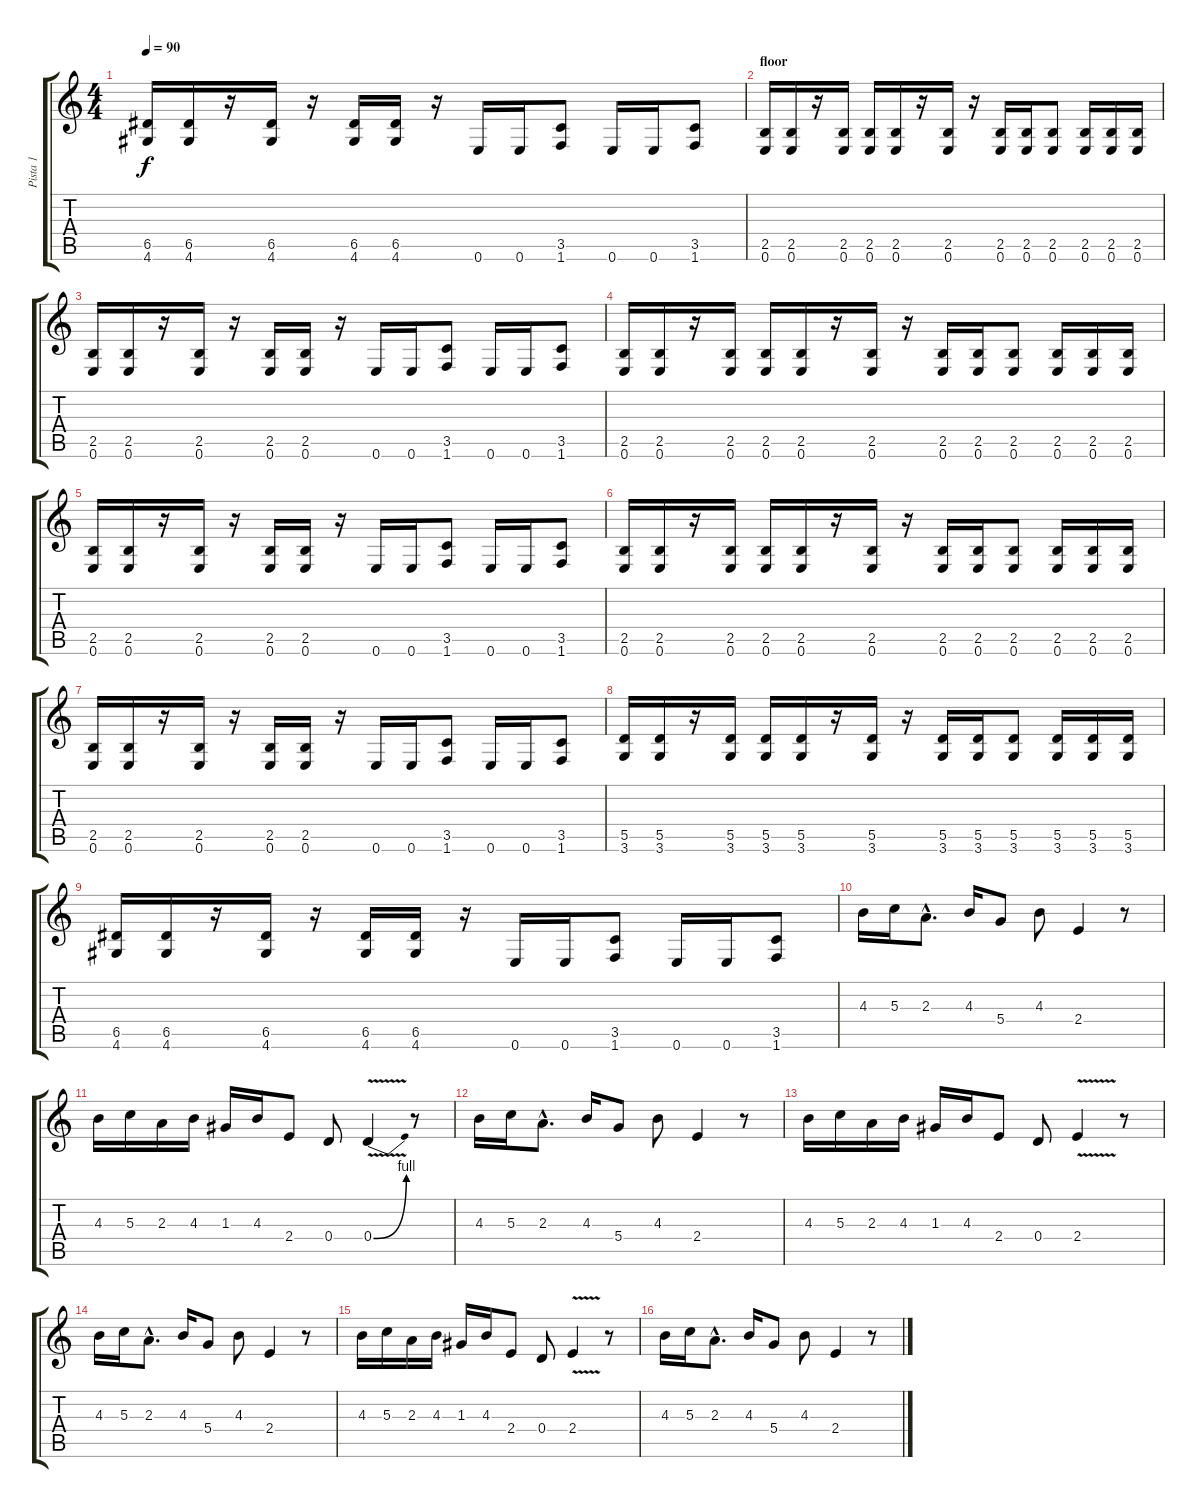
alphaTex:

\track ("Pista 1" "Pista 1") {instrument overdrivenguitar}
\staff {score tabs}
\tuning (E4 B3 G3 D3 A2 E2) {hide}
\ts (4 4)
\tempo 90
\clef g2
\ks c
(6.5 4.6).16{dy f} (6.5 4.6).16 r.16 (6.5 4.6).16 r.16 (6.5 4.6).16 (6.5 4.6).16 r.16 0.6.16 0.6.16 (3.5 1.6).8 0.6.16 0.6.16 (3.5 1.6).8 |
\section ("" "floor")
(2.5 0.6).16 (2.5 0.6).16 r.16 (2.5 0.6).16 (2.5 0.6).16 (2.5 0.6).16 r.16 (2.5 0.6).16 r.16 (2.5 0.6).16 (2.5 0.6).16 (2.5 0.6).8 (2.5 0.6).16 (2.5 0.6).16 (2.5 0.6).16 |
(2.5 0.6).16 (2.5 0.6).16 r.16 (2.5 0.6).16 r.16 (2.5 0.6).16 (2.5 0.6).16 r.16 0.6.16 0.6.16 (3.5 1.6).8 0.6.16 0.6.16 (3.5 1.6).8 |
(2.5 0.6).16 (2.5 0.6).16 r.16 (2.5 0.6).16 (2.5 0.6).16 (2.5 0.6).16 r.16 (2.5 0.6).16 r.16 (2.5 0.6).16 (2.5 0.6).16 (2.5 0.6).8 (2.5 0.6).16 (2.5 0.6).16 (2.5 0.6).16 |
(2.5 0.6).16 (2.5 0.6).16 r.16 (2.5 0.6).16 r.16 (2.5 0.6).16 (2.5 0.6).16 r.16 0.6.16 0.6.16 (3.5 1.6).8 0.6.16 0.6.16 (3.5 1.6).8 |
(2.5 0.6).16 (2.5 0.6).16 r.16 (2.5 0.6).16 (2.5 0.6).16 (2.5 0.6).16 r.16 (2.5 0.6).16 r.16 (2.5 0.6).16 (2.5 0.6).16 (2.5 0.6).8 (2.5 0.6).16 (2.5 0.6).16 (2.5 0.6).16 |
(2.5 0.6).16 (2.5 0.6).16 r.16 (2.5 0.6).16 r.16 (2.5 0.6).16 (2.5 0.6).16 r.16 0.6.16 0.6.16 (3.5 1.6).8 0.6.16 0.6.16 (3.5 1.6).8 |
(5.5 3.6).16 (5.5 3.6).16 r.16 (5.5 3.6).16 (5.5 3.6).16 (5.5 3.6).16 r.16 (5.5 3.6).16 r.16 (5.5 3.6).16 (5.5 3.6).16 (5.5 3.6).8 (5.5 3.6).16 (5.5 3.6).16 (5.5 3.6).16 |
(6.5 4.6).16 (6.5 4.6).16 r.16 (6.5 4.6).16 r.16 (6.5 4.6).16 (6.5 4.6).16 r.16 0.6.16 0.6.16 (3.5 1.6).8 0.6.16 0.6.16 (3.5 1.6).8 |
4.3.16 5.3.16 2.3{hac}.8{d} 4.3.16 5.4.8 4.3.8 2.4.4 r.8 |
4.3.16 5.3.16 2.3.16 4.3.16 1.3.16 4.3.16 2.4.8 0.4.8 0.4{be (bend 0 0 60 4) v}.4{instrument guitarharmonics} r.8 |
4.3.16{instrument overdrivenguitar} 5.3.16 2.3{hac}.8{d} 4.3.16 5.4.8 4.3.8 2.4.4 r.8 |
4.3.16 5.3.16 2.3.16 4.3.16 1.3.16 4.3.16 2.4.8 0.4.8 2.4{v}.4 r.8 |
4.3.16 5.3.16 2.3{hac}.8{d} 4.3.16 5.4.8 4.3.8 2.4.4 r.8 |
4.3.16 5.3.16 2.3.16 4.3.16 1.3.16 4.3.16 2.4.8 0.4.8 2.4{v}.4 r.8 |
4.3.16 5.3.16 2.3{hac}.8{d} 4.3.16 5.4.8 4.3.8 2.4.4 r.8
